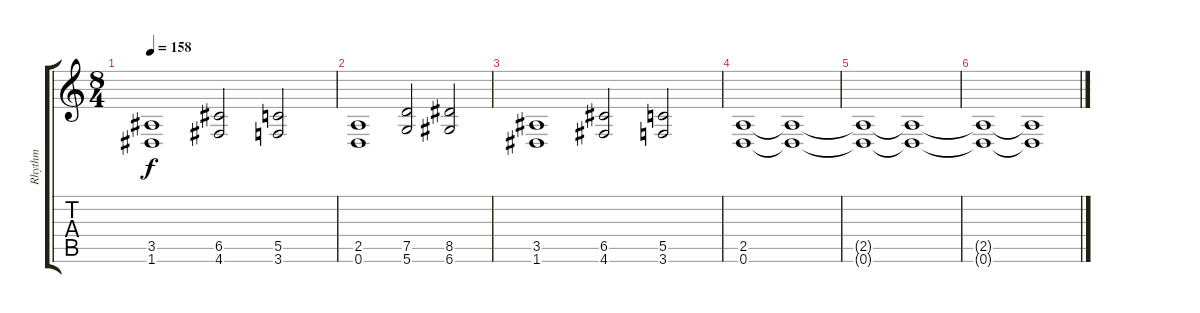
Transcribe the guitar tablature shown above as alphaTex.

\track ("Rhythm" "Rhythm") {instrument distortionguitar}
\staff {score tabs}
\tuning (D4 A3 F3 C3 G2 D2) {hide}
\ts (8 4)
\tempo 158
\clef g2
\ks c
(3.5 1.6).1{dy f} (6.5 4.6).2 (5.5 3.6).2 |
(2.5 0.6).1 (7.5 5.6).2 (8.5 6.6).2 |
(3.5 1.6).1 (6.5 4.6).2 (5.5 3.6).2 |
(2.5 0.6).1 (2.5{t} 0.6{t}).1 |
(2.5{t} 0.6{t}).1 (2.5{t} 0.6{t}).1 |
(2.5{t} 0.6{t}).1 (2.5{t} 0.6{t}).1
